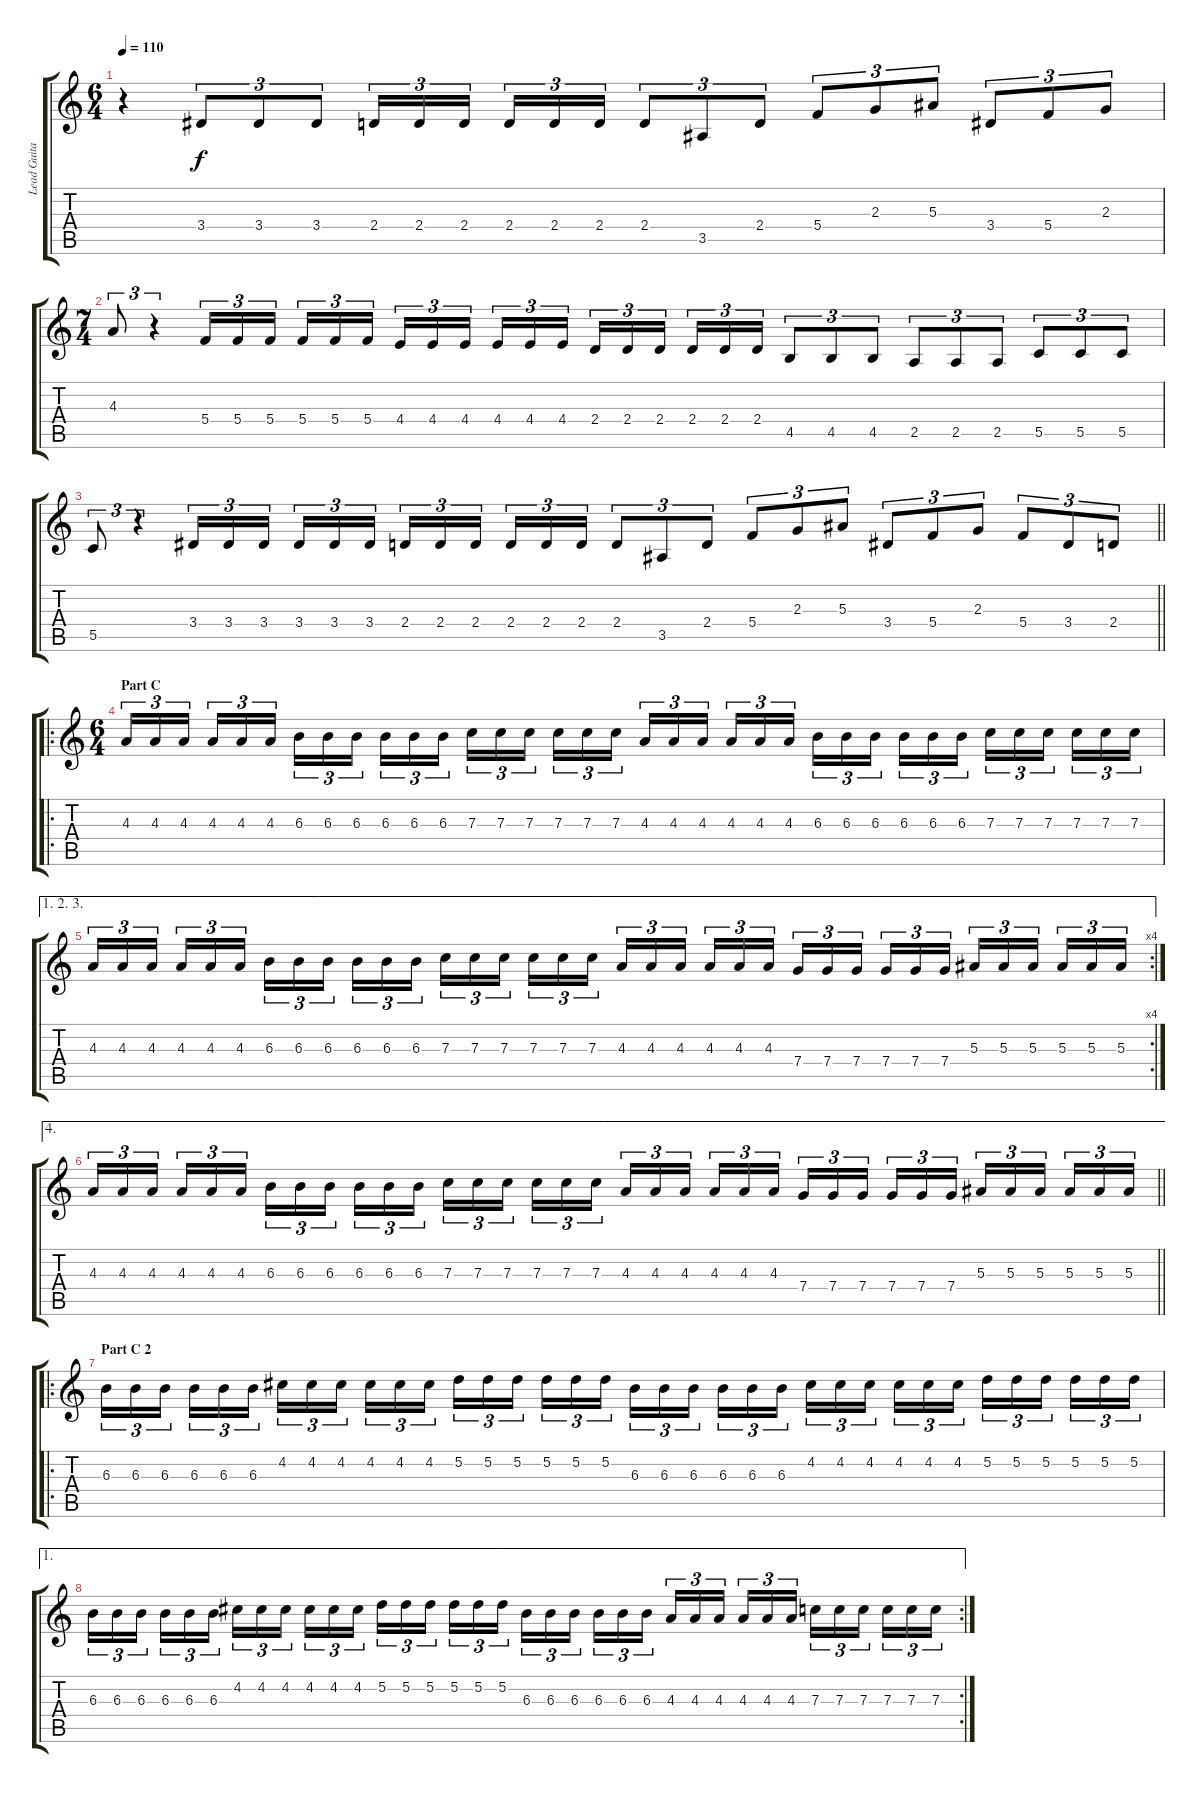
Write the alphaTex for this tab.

\track ("Lead Guitar" "Lead Guita") {instrument distortionguitar}
\staff {score tabs}
\tuning (D4 A3 F3 C3 G2 D2) {hide}
\ts (6 4)
\tempo 110
\clef g2
\ks c
r.4{dy f} 3.4.8{tu (3 2)} 3.4.8{tu (3 2)} 3.4.8{tu (3 2)} 2.4.16{tu (3 2)} 2.4.16{tu (3 2)} 2.4.16{tu (3 2) beam splitsecondary} 2.4.16{tu (3 2)} 2.4.16{tu (3 2)} 2.4.16{tu (3 2)} 2.4.8{tu (3 2)} 3.5.8{tu (3 2)} 2.4.8{tu (3 2)} 5.4.8{tu (3 2)} 2.3.8{tu (3 2)} 5.3.8{tu (3 2)} 3.4.8{tu (3 2)} 5.4.8{tu (3 2)} 2.3.8{tu (3 2)} |
\ts (7 4)
4.3.8{tu (3 2)} r.4{tu (3 2)} 5.4.16{tu (3 2)} 5.4.16{tu (3 2)} 5.4.16{tu (3 2) beam splitsecondary} 5.4.16{tu (3 2)} 5.4.16{tu (3 2)} 5.4.16{tu (3 2)} 4.4.16{tu (3 2)} 4.4.16{tu (3 2)} 4.4.16{tu (3 2) beam splitsecondary} 4.4.16{tu (3 2)} 4.4.16{tu (3 2)} 4.4.16{tu (3 2)} 2.4.16{tu (3 2)} 2.4.16{tu (3 2)} 2.4.16{tu (3 2) beam splitsecondary} 2.4.16{tu (3 2)} 2.4.16{tu (3 2)} 2.4.16{tu (3 2)} 4.5.8{tu (3 2)} 4.5.8{tu (3 2)} 4.5.8{tu (3 2)} 2.5.8{tu (3 2)} 2.5.8{tu (3 2)} 2.5.8{tu (3 2)} 5.5.8{tu (3 2)} 5.5.8{tu (3 2)} 5.5.8{tu (3 2)} |
\barLineRight lightlight
5.5.8{tu (3 2)} r.4{tu (3 2)} 3.4.16{tu (3 2)} 3.4.16{tu (3 2)} 3.4.16{tu (3 2) beam splitsecondary} 3.4.16{tu (3 2)} 3.4.16{tu (3 2)} 3.4.16{tu (3 2)} 2.4.16{tu (3 2)} 2.4.16{tu (3 2)} 2.4.16{tu (3 2) beam splitsecondary} 2.4.16{tu (3 2)} 2.4.16{tu (3 2)} 2.4.16{tu (3 2)} 2.4.8{tu (3 2)} 3.5.8{tu (3 2)} 2.4.8{tu (3 2)} 5.4.8{tu (3 2)} 2.3.8{tu (3 2)} 5.3.8{tu (3 2)} 3.4.8{tu (3 2)} 5.4.8{tu (3 2)} 2.3.8{tu (3 2)} 5.4.8{tu (3 2)} 3.4.8{tu (3 2)} 2.4.8{tu (3 2)} |
\ro
\ts (6 4)
\section ("" "Part C")
4.3.16{tu (3 2)} 4.3.16{tu (3 2)} 4.3.16{tu (3 2) beam splitsecondary} 4.3.16{tu (3 2)} 4.3.16{tu (3 2)} 4.3.16{tu (3 2) beam splitsecondary} 6.3.16{tu (3 2)} 6.3.16{tu (3 2)} 6.3.16{tu (3 2) beam splitsecondary} 6.3.16{tu (3 2)} 6.3.16{tu (3 2)} 6.3.16{tu (3 2) beam splitsecondary} 7.3.16{tu (3 2)} 7.3.16{tu (3 2)} 7.3.16{tu (3 2) beam splitsecondary} 7.3.16{tu (3 2)} 7.3.16{tu (3 2)} 7.3.16{tu (3 2)} 4.3.16{tu (3 2)} 4.3.16{tu (3 2)} 4.3.16{tu (3 2) beam splitsecondary} 4.3.16{tu (3 2)} 4.3.16{tu (3 2)} 4.3.16{tu (3 2) beam splitsecondary} 6.3.16{tu (3 2)} 6.3.16{tu (3 2)} 6.3.16{tu (3 2) beam splitsecondary} 6.3.16{tu (3 2)} 6.3.16{tu (3 2)} 6.3.16{tu (3 2) beam splitsecondary} 7.3.16{tu (3 2)} 7.3.16{tu (3 2)} 7.3.16{tu (3 2) beam splitsecondary} 7.3.16{tu (3 2)} 7.3.16{tu (3 2)} 7.3.16{tu (3 2)} |
\ae (1 2 3)
\rc 4
4.3.16{tu (3 2)} 4.3.16{tu (3 2)} 4.3.16{tu (3 2) beam splitsecondary} 4.3.16{tu (3 2)} 4.3.16{tu (3 2)} 4.3.16{tu (3 2) beam splitsecondary} 6.3.16{tu (3 2)} 6.3.16{tu (3 2)} 6.3.16{tu (3 2) beam splitsecondary} 6.3.16{tu (3 2)} 6.3.16{tu (3 2)} 6.3.16{tu (3 2) beam splitsecondary} 7.3.16{tu (3 2)} 7.3.16{tu (3 2)} 7.3.16{tu (3 2) beam splitsecondary} 7.3.16{tu (3 2)} 7.3.16{tu (3 2)} 7.3.16{tu (3 2)} 4.3.16{tu (3 2)} 4.3.16{tu (3 2)} 4.3.16{tu (3 2) beam splitsecondary} 4.3.16{tu (3 2)} 4.3.16{tu (3 2)} 4.3.16{tu (3 2) beam splitsecondary} 7.4.16{tu (3 2)} 7.4.16{tu (3 2)} 7.4.16{tu (3 2) beam splitsecondary} 7.4.16{tu (3 2)} 7.4.16{tu (3 2)} 7.4.16{tu (3 2) beam splitsecondary} 5.3.16{tu (3 2)} 5.3.16{tu (3 2)} 5.3.16{tu (3 2) beam splitsecondary} 5.3.16{tu (3 2)} 5.3.16{tu (3 2)} 5.3.16{tu (3 2)} |
\ae 4
\barLineRight lightlight
4.3.16{tu (3 2)} 4.3.16{tu (3 2)} 4.3.16{tu (3 2) beam splitsecondary} 4.3.16{tu (3 2)} 4.3.16{tu (3 2)} 4.3.16{tu (3 2) beam splitsecondary} 6.3.16{tu (3 2)} 6.3.16{tu (3 2)} 6.3.16{tu (3 2) beam splitsecondary} 6.3.16{tu (3 2)} 6.3.16{tu (3 2)} 6.3.16{tu (3 2) beam splitsecondary} 7.3.16{tu (3 2)} 7.3.16{tu (3 2)} 7.3.16{tu (3 2) beam splitsecondary} 7.3.16{tu (3 2)} 7.3.16{tu (3 2)} 7.3.16{tu (3 2)} 4.3.16{tu (3 2)} 4.3.16{tu (3 2)} 4.3.16{tu (3 2) beam splitsecondary} 4.3.16{tu (3 2)} 4.3.16{tu (3 2)} 4.3.16{tu (3 2) beam splitsecondary} 7.4.16{tu (3 2)} 7.4.16{tu (3 2)} 7.4.16{tu (3 2) beam splitsecondary} 7.4.16{tu (3 2)} 7.4.16{tu (3 2)} 7.4.16{tu (3 2) beam splitsecondary} 5.3.16{tu (3 2)} 5.3.16{tu (3 2)} 5.3.16{tu (3 2) beam splitsecondary} 5.3.16{tu (3 2)} 5.3.16{tu (3 2)} 5.3.16{tu (3 2)} |
\ro
\section ("" "Part C 2")
6.3.16{tu (3 2)} 6.3.16{tu (3 2)} 6.3.16{tu (3 2) beam splitsecondary} 6.3.16{tu (3 2)} 6.3.16{tu (3 2)} 6.3.16{tu (3 2) beam splitsecondary} 4.2.16{tu (3 2)} 4.2.16{tu (3 2)} 4.2.16{tu (3 2) beam splitsecondary} 4.2.16{tu (3 2)} 4.2.16{tu (3 2)} 4.2.16{tu (3 2) beam splitsecondary} 5.2.16{tu (3 2)} 5.2.16{tu (3 2)} 5.2.16{tu (3 2) beam splitsecondary} 5.2.16{tu (3 2)} 5.2.16{tu (3 2)} 5.2.16{tu (3 2)} 6.3.16{tu (3 2)} 6.3.16{tu (3 2)} 6.3.16{tu (3 2) beam splitsecondary} 6.3.16{tu (3 2)} 6.3.16{tu (3 2)} 6.3.16{tu (3 2) beam splitsecondary} 4.2.16{tu (3 2)} 4.2.16{tu (3 2)} 4.2.16{tu (3 2) beam splitsecondary} 4.2.16{tu (3 2)} 4.2.16{tu (3 2)} 4.2.16{tu (3 2) beam splitsecondary} 5.2.16{tu (3 2)} 5.2.16{tu (3 2)} 5.2.16{tu (3 2) beam splitsecondary} 5.2.16{tu (3 2)} 5.2.16{tu (3 2)} 5.2.16{tu (3 2)} |
\ae 1
\rc 2
6.3.16{tu (3 2)} 6.3.16{tu (3 2)} 6.3.16{tu (3 2) beam splitsecondary} 6.3.16{tu (3 2)} 6.3.16{tu (3 2)} 6.3.16{tu (3 2) beam splitsecondary} 4.2.16{tu (3 2)} 4.2.16{tu (3 2)} 4.2.16{tu (3 2) beam splitsecondary} 4.2.16{tu (3 2)} 4.2.16{tu (3 2)} 4.2.16{tu (3 2) beam splitsecondary} 5.2.16{tu (3 2)} 5.2.16{tu (3 2)} 5.2.16{tu (3 2) beam splitsecondary} 5.2.16{tu (3 2)} 5.2.16{tu (3 2)} 5.2.16{tu (3 2)} 6.3.16{tu (3 2)} 6.3.16{tu (3 2)} 6.3.16{tu (3 2) beam splitsecondary} 6.3.16{tu (3 2)} 6.3.16{tu (3 2)} 6.3.16{tu (3 2) beam splitsecondary} 4.3.16{tu (3 2)} 4.3.16{tu (3 2)} 4.3.16{tu (3 2) beam splitsecondary} 4.3.16{tu (3 2)} 4.3.16{tu (3 2)} 4.3.16{tu (3 2) beam splitsecondary} 7.3.16{tu (3 2)} 7.3.16{tu (3 2)} 7.3.16{tu (3 2) beam splitsecondary} 7.3.16{tu (3 2)} 7.3.16{tu (3 2)} 7.3.16{tu (3 2)}
